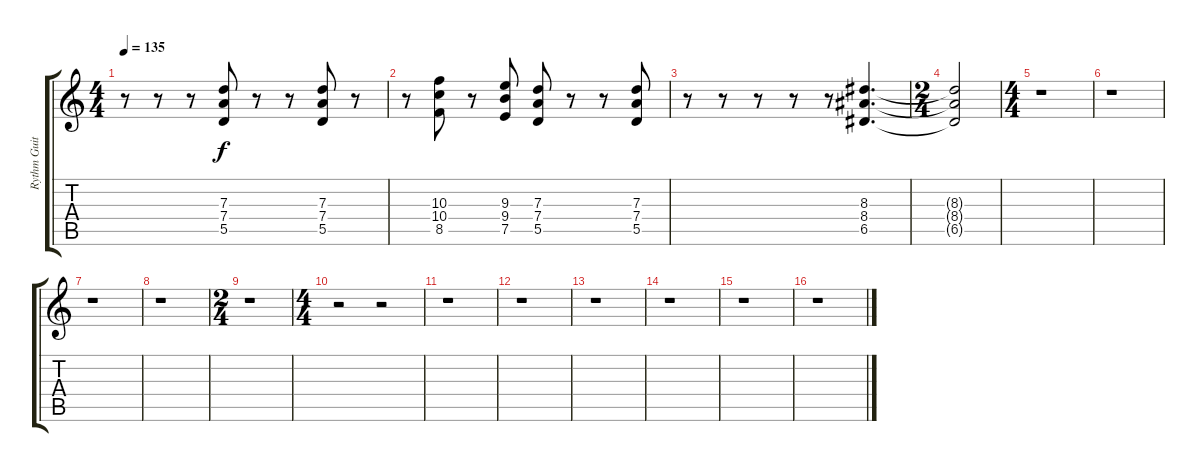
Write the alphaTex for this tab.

\track ("Rythm Guitar" "Rythm Guit") {instrument distortionguitar}
\staff {score tabs}
\tuning (E4 B3 G3 D3 A2 E2) {hide}
\ts (4 4)
\tempo 135
\clef g2
\ks c
r.8{dy f} r.8 r.8 (7.3 7.4 5.5).8 r.8 r.8 (7.3 7.4 5.5).8 r.8 |
r.8 (10.3 10.4 8.5).8 r.8 (9.3 9.4 7.5).8 (7.3 7.4 5.5).8 r.8 r.8 (7.3 7.4 5.5).8 |
r.8 r.8 r.8 r.8 r.8 (8.3 8.4 6.5).4{d} |
\ts (2 4)
(8.3{t} 8.4{t} 6.5{t}).2 |
\ts (4 4)
r.1 |
r.1 |
r.1 |
r.1 |
\ts (2 4)
r.1 |
\ts (4 4)
r.2 r.2 |
r.1 |
r.1 |
r.1 |
r.1 |
r.1 |
r.1
